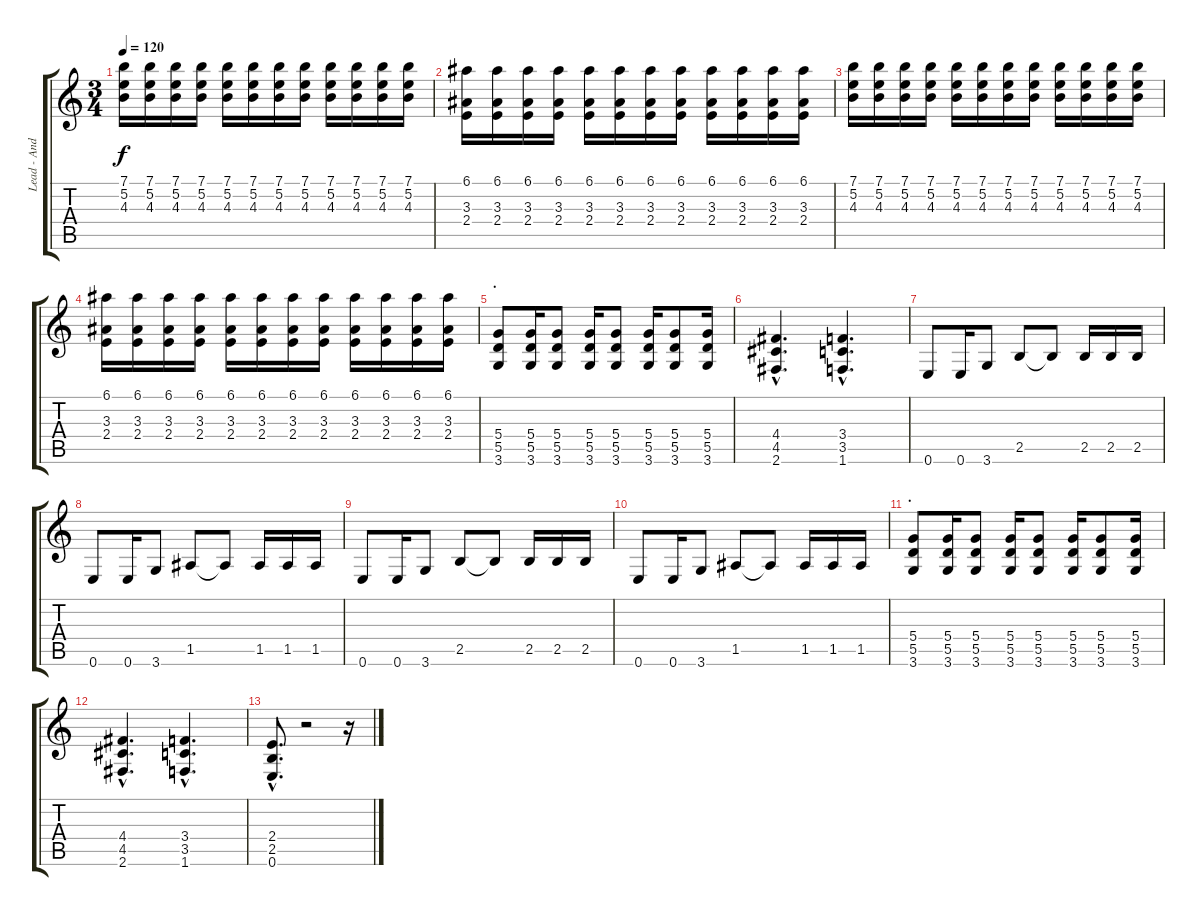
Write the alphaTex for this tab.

\track ("Lead - Andy" "Lead - And") {instrument distortionguitar}
\staff {score tabs}
\tuning (E4 B3 G3 D3 A2 E2) {hide}
\ts (3 4)
\tempo 120
\clef g2
\ks c
(7.1 5.2 4.3).16{dy f} (7.1 5.2 4.3).16 (7.1 5.2 4.3).16 (7.1 5.2 4.3).16 (7.1 5.2 4.3).16 (7.1 5.2 4.3).16 (7.1 5.2 4.3).16 (7.1 5.2 4.3).16 (7.1 5.2 4.3).16 (7.1 5.2 4.3).16 (7.1 5.2 4.3).16 (7.1 5.2 4.3).16 |
(6.1 3.3 2.4).16 (6.1 3.3 2.4).16 (6.1 3.3 2.4).16 (6.1 3.3 2.4).16 (6.1 3.3 2.4).16 (6.1 3.3 2.4).16 (6.1 3.3 2.4).16 (6.1 3.3 2.4).16 (6.1 3.3 2.4).16 (6.1 3.3 2.4).16 (6.1 3.3 2.4).16 (6.1 3.3 2.4).16 |
(7.1 5.2 4.3).16 (7.1 5.2 4.3).16 (7.1 5.2 4.3).16 (7.1 5.2 4.3).16 (7.1 5.2 4.3).16 (7.1 5.2 4.3).16 (7.1 5.2 4.3).16 (7.1 5.2 4.3).16 (7.1 5.2 4.3).16 (7.1 5.2 4.3).16 (7.1 5.2 4.3).16 (7.1 5.2 4.3).16 |
(6.1 3.3 2.4).16 (6.1 3.3 2.4).16 (6.1 3.3 2.4).16 (6.1 3.3 2.4).16 (6.1 3.3 2.4).16 (6.1 3.3 2.4).16 (6.1 3.3 2.4).16 (6.1 3.3 2.4).16 (6.1 3.3 2.4).16 (6.1 3.3 2.4).16 (6.1 3.3 2.4).16 (6.1 3.3 2.4).16 |
\section ("" ".")
(5.4 5.5 3.6).8 (5.4 5.5 3.6).16 (5.4 5.5 3.6).8 (5.4 5.5 3.6).16 (5.4 5.5 3.6).8 (5.4 5.5 3.6).16 (5.4 5.5 3.6).8 (5.4 5.5 3.6).16 |
(4.4{hac} 4.5{hac} 2.6{hac}).4{d} (3.4{hac} 3.5{hac} 1.6{hac}).4{d} |
0.6.8 0.6.16 3.6.8 2.5.8 2.5{t}.8 2.5.16 2.5.16 2.5.16 |
0.6.8 0.6.16 3.6.8 1.5.8 1.5{t}.8 1.5.16 1.5.16 1.5.16 |
0.6.8 0.6.16 3.6.8 2.5.8 2.5{t}.8 2.5.16 2.5.16 2.5.16 |
0.6.8 0.6.16 3.6.8 1.5.8 1.5{t}.8 1.5.16 1.5.16 1.5.16 |
\section ("" ".")
(5.4 5.5 3.6).8 (5.4 5.5 3.6).16 (5.4 5.5 3.6).8 (5.4 5.5 3.6).16 (5.4 5.5 3.6).8 (5.4 5.5 3.6).16 (5.4 5.5 3.6).8 (5.4 5.5 3.6).16 |
(4.4{hac} 4.5{hac} 2.6{hac}).4{d} (3.4{hac} 3.5{hac} 1.6{hac}).4{d} |
(2.4{hac} 2.5{hac} 0.6{hac}).8{d} r.2 r.16
